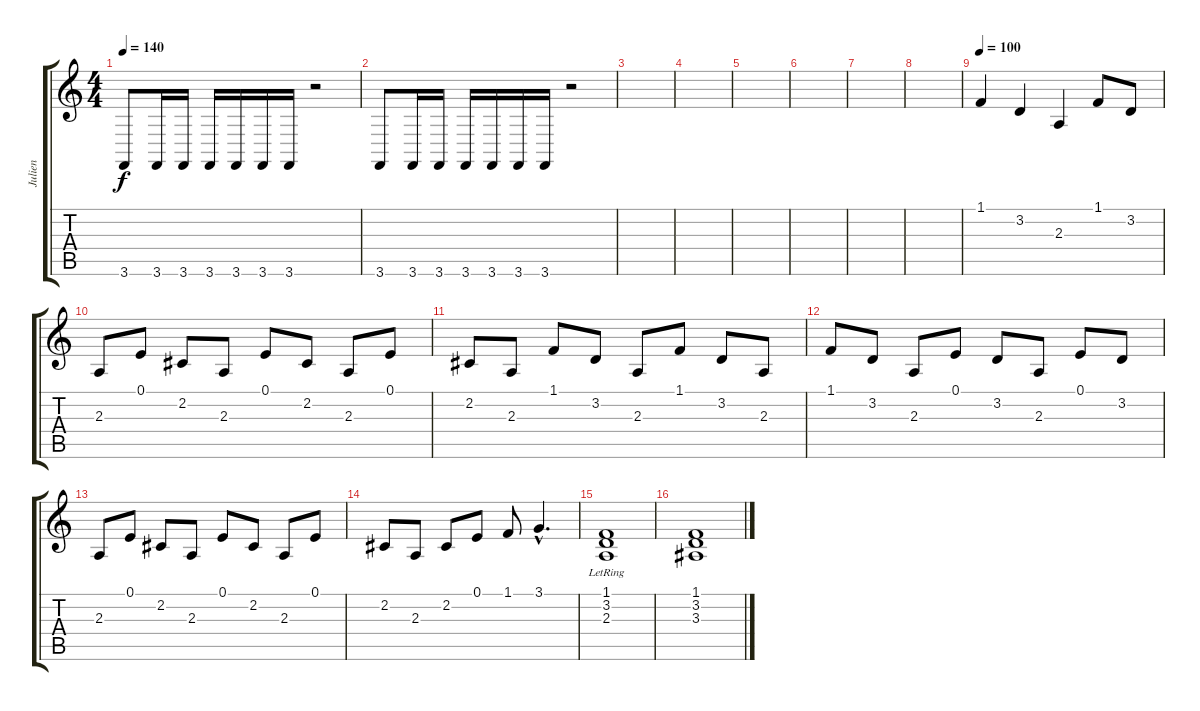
\track ("Julien" "Julien") {instrument drawbarorgan}
\staff {score tabs}
\tuning (E4 B3 G3 D3 A2 D2) {hide}
\ts (4 4)
\tempo 140
\clef g2
\ks c
3.6.8{dy f instrument acousticguitarnylon} 3.6.16 3.6.16 3.6.16 3.6.16 3.6.16 3.6.16 r.2 |
3.6.8 3.6.16 3.6.16 3.6.16 3.6.16 3.6.16 3.6.16 r.2 |
|
|
|
|
|
|
\tempo 100
1.1.4{instrument electricgrandpiano} 3.2.4 2.3.4 1.1.8 3.2.8 |
2.3.8 0.1.8 2.2.8 2.3.8 0.1.8 2.2.8 2.3.8 0.1.8 |
2.2.8 2.3.8 1.1.8 3.2.8 2.3.8 1.1.8 3.2.8 2.3.8 |
1.1.8 3.2.8 2.3.8 0.1.8 3.2.8 2.3.8 0.1.8 3.2.8 |
2.3.8 0.1.8 2.2.8 2.3.8 0.1.8 2.2.8 2.3.8 0.1.8 |
2.2.8 2.3.8 2.2.8 0.1.8 1.1.8 3.1{hac}.4{d} |
(1.1{lr} 3.2{lr} 2.3{lr}).1 |
(1.1 3.2 3.3).1
